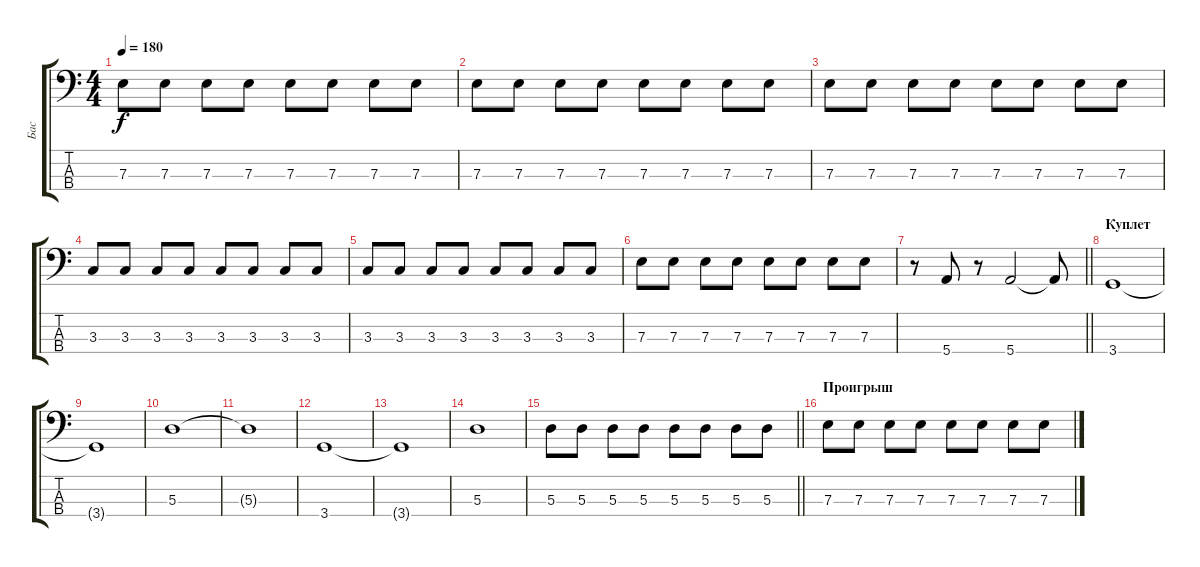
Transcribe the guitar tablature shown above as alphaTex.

\track ("Бас" "Бас") {instrument electricbassfinger}
\staff {score tabs}
\tuning (G2 D2 A1 E1) {hide}
\ts (4 4)
\tempo 180
\clef f4
\ks c
7.3.8{dy f} 7.3.8 7.3.8 7.3.8 7.3.8 7.3.8 7.3.8 7.3.8 |
7.3.8 7.3.8 7.3.8 7.3.8 7.3.8 7.3.8 7.3.8 7.3.8 |
7.3.8 7.3.8 7.3.8 7.3.8 7.3.8 7.3.8 7.3.8 7.3.8 |
3.3.8 3.3.8 3.3.8 3.3.8 3.3.8 3.3.8 3.3.8 3.3.8 |
3.3.8 3.3.8 3.3.8 3.3.8 3.3.8 3.3.8 3.3.8 3.3.8 |
7.3.8 7.3.8 7.3.8 7.3.8 7.3.8 7.3.8 7.3.8 7.3.8 |
\barLineRight lightlight
r.8 5.4.8 r.8 5.4.2 5.4{t}.8 |
\section ("" "Куплет")
3.4.1 |
3.4{t}.1 |
5.3.1 |
5.3{t}.1 |
3.4.1 |
3.4{t}.1 |
5.3.1 |
\barLineRight lightlight
5.3.8 5.3.8 5.3.8 5.3.8 5.3.8 5.3.8 5.3.8 5.3.8 |
\section ("" "Проигрыш")
7.3.8 7.3.8 7.3.8 7.3.8 7.3.8 7.3.8 7.3.8 7.3.8
